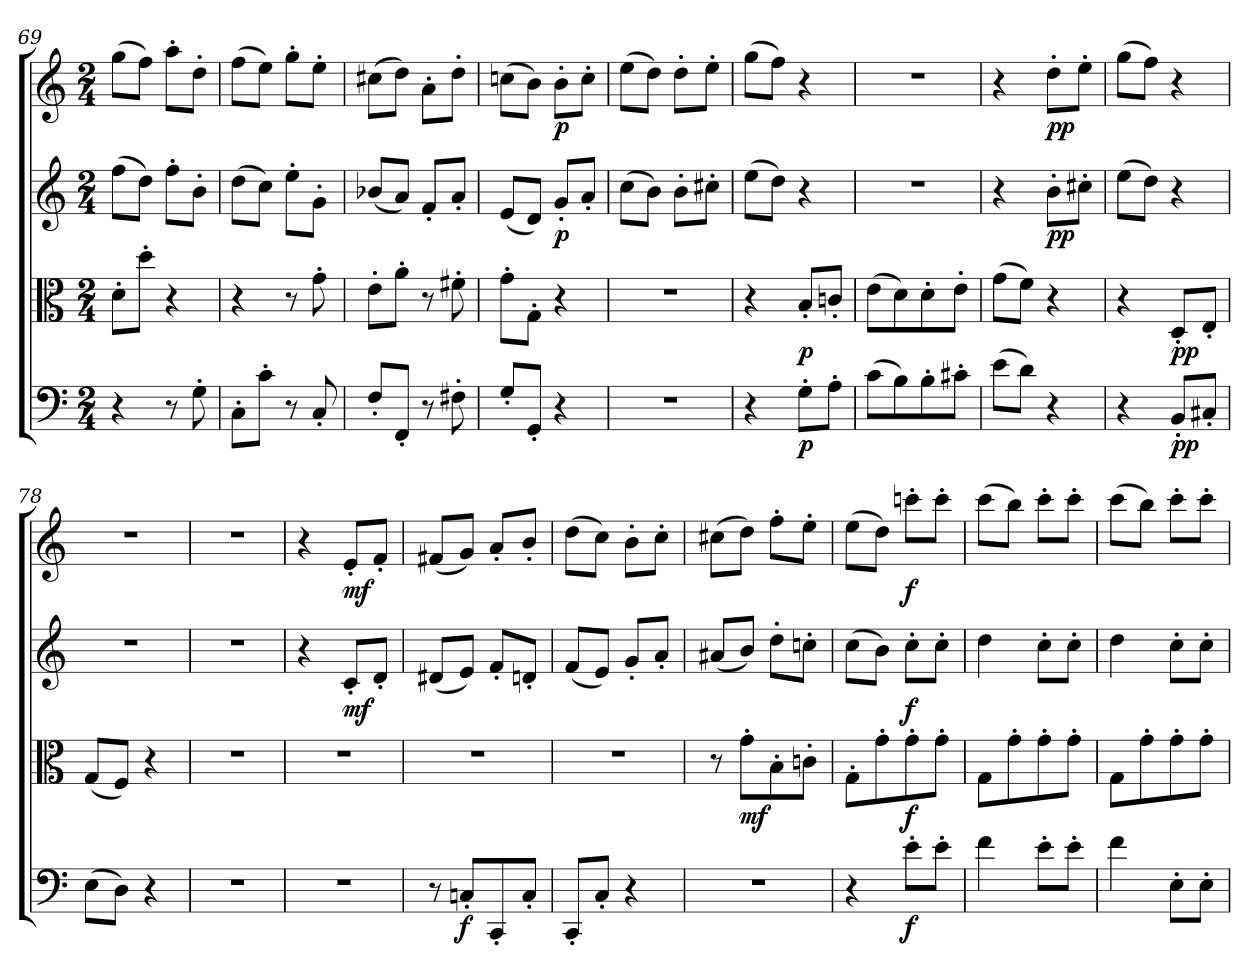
**kern	**dynam	**kern	**dynam	**kern	**dynam	**kern	**dynam
*part4	*part4	*part3	*part3	*part2	*part2	*part1	*part1
*staff4	*staff4	*staff3	*staff3	*staff2	*staff2	*staff1	*staff1
*clefF4	*	*clefC3	*	*clefG2	*	*clefG2	*
*k[]	*	*k[]	*	*k[]	*	*k[]	*
*C:	*	*C:	*	*C:	*	*C:	*
*M2/4	*	*M2/4	*	*M2/4	*	*M2/4	*
=69	=69	=69	=69	=69	=69	=69	=69
4r	.	8d'\L	.	(8ff\L	.	(8gg\L	.
.	.	8dd'\J	.	8dd\J)	.	8ff\J)	.
8r	.	4r	.	8ff'\L	.	8aa'\L	.
8G'\	.	.	.	8b'\J	.	8dd'\J	.
=70	=70	=70	=70	=70	=70	=70	=70
8C'\L	.	4r	.	(8dd\L	.	(8ff\L	.
8c'\J	.	.	.	8cc\J)	.	8ee\J)	.
8r	.	8r	.	8ee'\L	.	8gg'\L	.
8C'/	.	8g'\	.	8g'\J	.	8ee'\J	.
=71	=71	=71	=71	=71	=71	=71	=71
8F'/L	.	8e'\L	.	(8b-X/L	.	(8cc#X\L	.
8FF'/J	.	8a'\J	.	8a/J)	.	8dd\J)	.
8r	.	8r	.	8f'/L	.	8a'\L	.
8F#X'\	.	8f#X'\	.	8a'/J	.	8dd'\J	.
=72	=72	=72	=72	=72	=72	=72	=72
8G'/L	.	8g'\L	.	(8e/L	.	(8ccn\L	.
8GG'/J	.	8G'\J	.	8d/J)	.	8b\J)	.
4r	.	4r	.	8g'/L	p	8b'\L	p
.	.	.	.	8a'/J	.	8cc'\J	.
=73	=73	=73	=73	=73	=73	=73	=73
2r	.	2r	.	(8cc\L	.	(8ee\L	.
.	.	.	.	8b\J)	.	8dd\J)	.
.	.	.	.	8b'\L	.	8dd'\L	.
.	.	.	.	8cc#X'\J	.	8ee'\J	.
=74	=74	=74	=74	=74	=74	=74	=74
4r	.	4r	.	(8ee\L	.	(8gg\L	.
.	.	.	.	8dd\J)	.	8ff\J)	.
8G'\L	p	8B'/L	p	4r	.	4r	.
8A'\J	.	8cn'/J	.	.	.	.	.
=75	=75	=75	=75	=75	=75	=75	=75
(8c\L	.	(8e\L	.	2r	.	2r	.
8B\)	.	8d\)	.	.	.	.	.
8B'\	.	8d'\	.	.	.	.	.
8c#X'\J	.	8e'\J	.	.	.	.	.
=76	=76	=76	=76	=76	=76	=76	=76
(8e\L	.	(8g\L	.	4r	.	4r	.
8d\J)	.	8f\J)	.	.	.	.	.
4r	.	4r	.	8b'\L	pp	8dd'\L	pp
.	.	.	.	8cc#X'\J	.	8ee'\J	.
=77	=77	=77	=77	=77	=77	=77	=77
4r	.	4r	.	(8ee\L	.	(8gg\L	.
.	.	.	.	8dd\J)	.	8ff\J)	.
8BB'/L	pp	8D'/L	pp	4r	.	4r	.
8C#X'/J	.	8E'/J	.	.	.	.	.
=78	=78	=78	=78	=78	=78	=78	=78
(8E\L	.	(8G/L	.	2r	.	2r	.
8D\J)	.	8F/J)	.	.	.	.	.
4r	.	4r	.	.	.	.	.
=79	=79	=79	=79	=79	=79	=79	=79
2r	.	2r	.	2r	.	2r	.
=80	=80	=80	=80	=80	=80	=80	=80
2r	.	2r	.	4r	.	4r	.
.	.	.	.	8c'/L	mf	8e'/L	mf
.	.	.	.	8d'/J	.	8f'/J	.
=81	=81	=81	=81	=81	=81	=81	=81
8r	.	2r	.	(8d#X/L	.	(8f#X/L	.
8Cn'/L	f	.	.	8e/J)	.	8g/J)	.
8CC'/	.	.	.	8f'/L	.	8a'/L	.
8C'/J	.	.	.	8dn'/J	.	8b'/J	.
=82	=82	=82	=82	=82	=82	=82	=82
8CC'/L	.	2r	.	(8f/L	.	(8dd\L	.
8C'/J	.	.	.	8e/J)	.	8cc\J)	.
4r	.	.	.	8g'/L	.	8b'\L	.
.	.	.	.	8a'/J	.	8cc'\J	.
=83	=83	=83	=83	=83	=83	=83	=83
2r	.	8r	.	(8a#X/L	.	(8cc#X\L	.
.	.	8g'\L	mf	8b/J)	.	8dd\J)	.
.	.	8B'\	.	8dd'\L	.	8ff'\L	.
.	.	8cn'\J	.	8ccn'\J	.	8ee'\J	.
=84	=84	=84	=84	=84	=84	=84	=84
4r	.	8G'\L	.	(8cc\L	.	(8ee\L	.
.	.	8g'\	.	8b\J)	.	8dd\J)	.
8e'\L	f	8g'\	f	8cc'\L	f	8cccn'\L	f
8e'\J	.	8g'\J	.	8cc'\J	.	8ccc'\J	.
=85	=85	=85	=85	=85	=85	=85	=85
4f\	.	8G\L	.	4dd\	.	(8ccc\L	.
.	.	8g'\	.	.	.	8bb\J)	.
8e'\L	.	8g'\	.	8cc'\L	.	8ccc'\L	.
8e'\J	.	8g'\J	.	8cc'\J	.	8ccc'\J	.
=86	=86	=86	=86	=86	=86	=86	=86
4f\	.	8G\L	.	4dd\	.	(8ccc\L	.
.	.	8g'\	.	.	.	8bb\J)	.
8E'\L	.	8g'\	.	8cc'\L	.	8ccc'\L	.
8E'\J	.	8g'\J	.	8cc'\J	.	8ccc'\J	.
=	=	=	=	=	=	=	=
*-	*-	*-	*-	*-	*-	*-	*-
